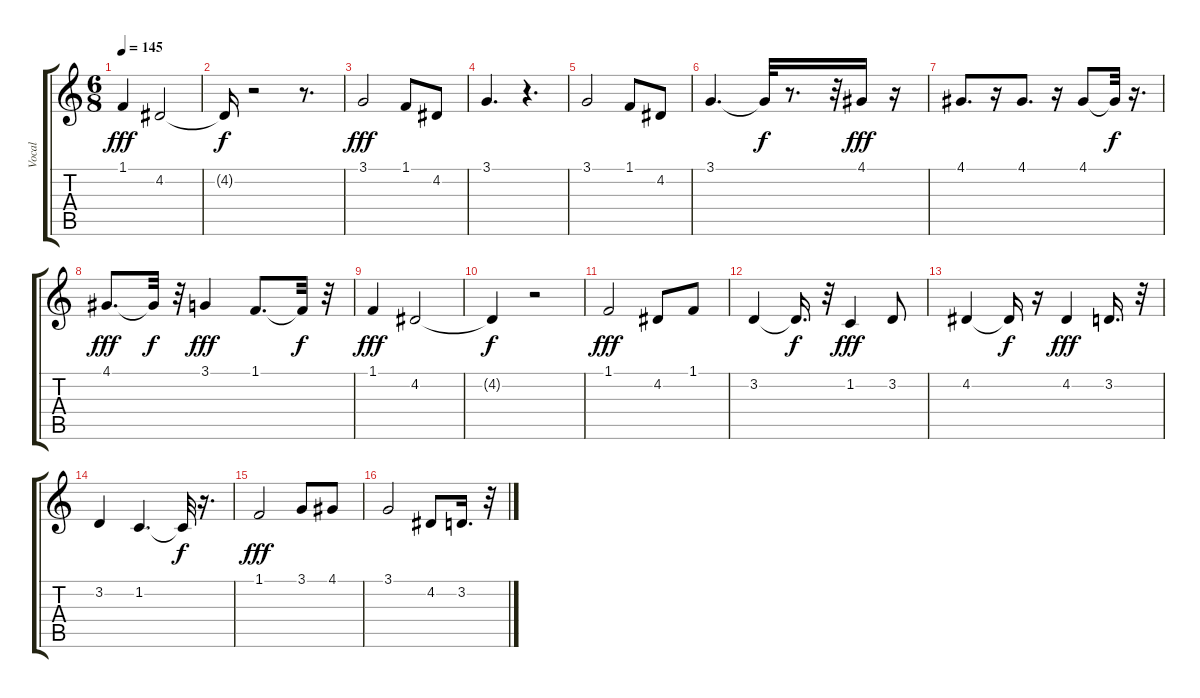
\track ("Vocal" "Vocal") {instrument fx5brightness}
\staff {score tabs}
\tuning (E4 B3 G3 D3 A2 E2) {hide}
\ts (6 8)
\tempo 145
\clef g2
\ks c
1.1.4{dy fff} 4.2.2 |
4.2{t}.16{dy f} r.2 r.8{d} |
3.1.2{dy fff} 1.1.8 4.2.8 |
3.1.4{d} r.4{d} |
3.1.2 1.1.8 4.2.8 |
3.1.4{d} 3.1{t}.32{dy f} r.8{d} r.32 4.1.16{dy fff} r.16 |
4.1.8{d} r.16 4.1.8{d} r.16 4.1.8 4.1{t}.32{dy f} r.16{d} |
4.1.8{d dy fff} 4.1{t}.32{dy f} r.32 3.1.4{dy fff} 1.1.8{d} 1.1{t}.32{dy f} r.32 |
1.1.4{dy fff} 4.2.2 |
4.2{t}.4{dy f} r.2 |
1.1.2{dy fff} 4.2.8 1.1.8 |
3.2.4 3.2{t}.16{d dy f} r.32 1.2.4{dy fff} 3.2.8 |
4.2.4 4.2{t}.16{dy f} r.16 4.2.4{dy fff} 3.2.16{d} r.32 |
3.2.4 1.2.4{d} 1.2{t}.32{dy f} r.16{d} |
1.1.2{dy fff} 3.1.8 4.1.8 |
3.1.2 4.2.8 3.2.16{d} r.32
